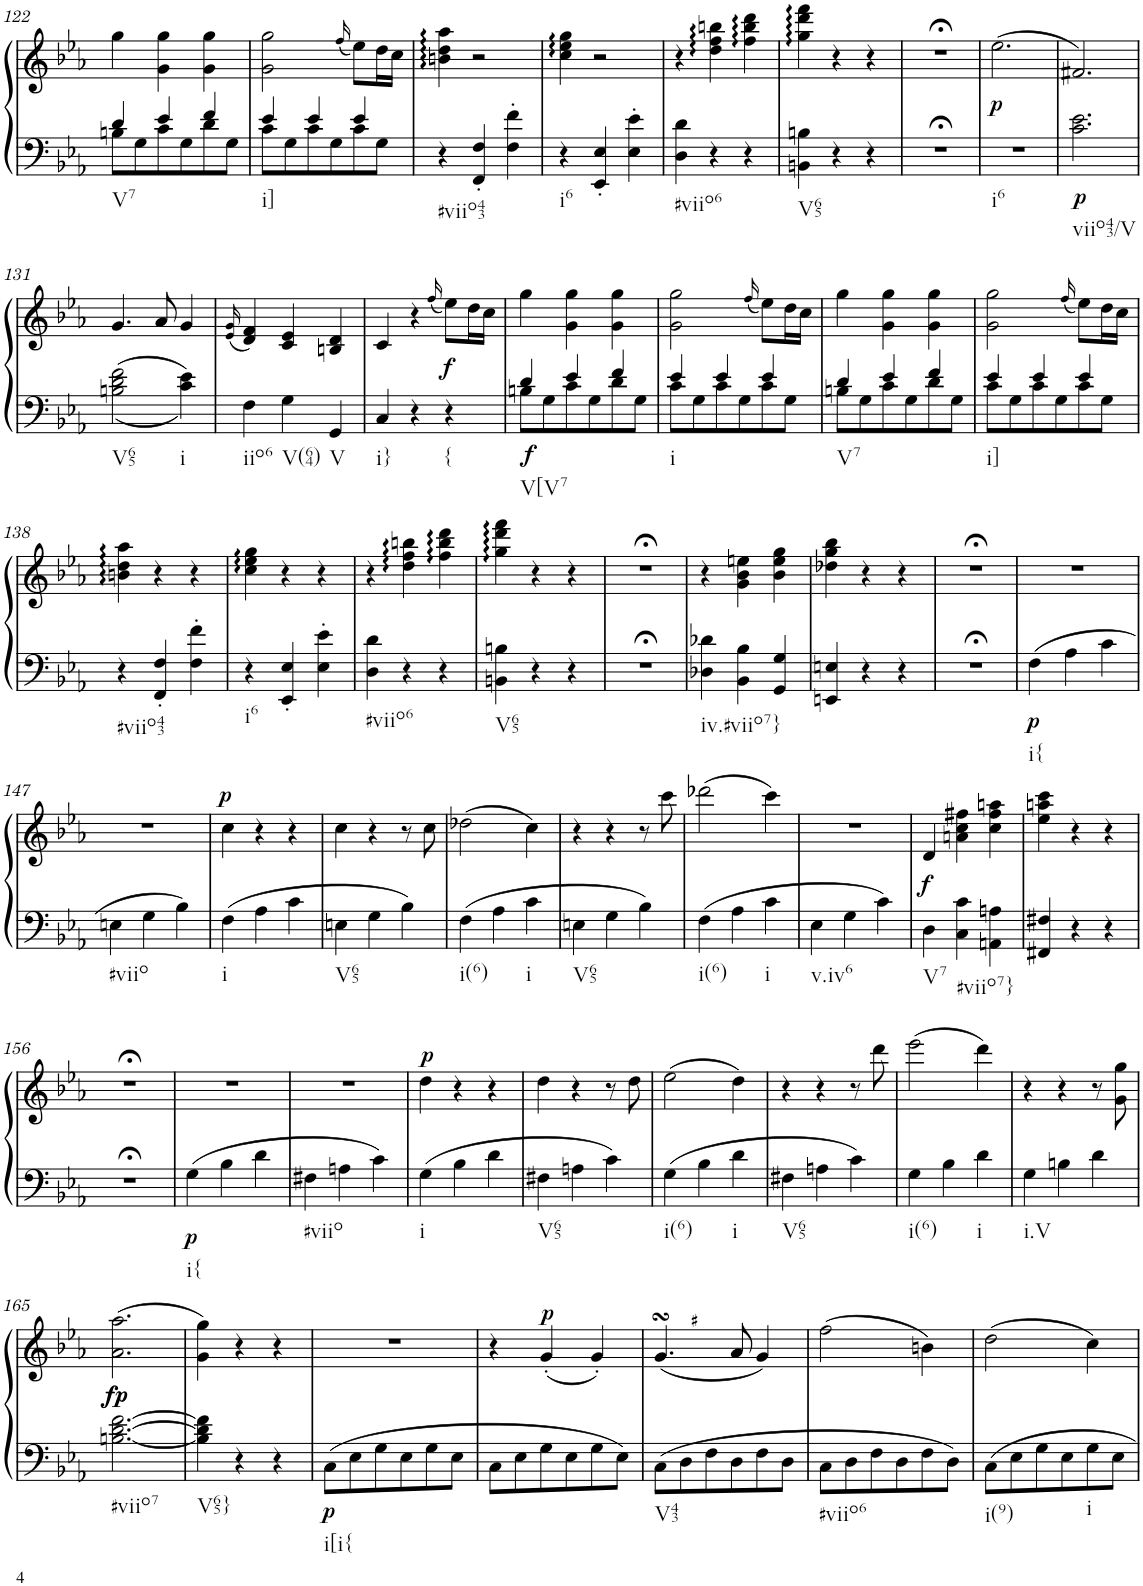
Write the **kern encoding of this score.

**kern	**kern	**dynam
*part1	*part1	*part1
*staff2	*staff1	*staff1/2
*I"Piano	*	*
*I'Pno.	*	*
!!LO:PB:g=z
*clefF4	*clefG2	*
*k[b-e-a-]	*k[b-e-a-]	*
*M3/4	*M3/4	*
=122	=122	=122
*^	*	*
!LO:TX:b:t=V7	!	!	!
4d/	8Bn\L	4gg\	.
.	8G\	.	.
4e-/	8c\	4g\ 4gg\	.
.	8G\	.	.
4f/	8d\	4g\ 4gg\	.
.	8G\J	.	.
=123	=123	=123	=123
!LO:TX:b:t=i]	!	!	!
4e-/	8c\L	2g\ 2gg\	.
.	8G\	.	.
4e-/	8c\	.	.
.	8G\	.	.
.	.	(16qff/	.
4e-/	8c\	8ee-\L)	.
.	8G\J	16dd\L	.
.	.	16cc\JJ	.
*v	*v	*	*
=124	=124	=124
!LO:TX:b:t=#viio43	!	!
4r	4bn\ 4dd\ 4aa-\	.
4FF/' 4F/'	2r	.
4F\' 4f\'	.	.
=125	=125	=125
!LO:TX:b:t=i6	!	!
4r	4cc\ 4ee-\ 4gg\	.
4EE-/' 4E-/'	2r	.
4E-\' 4e-\'	.	.
=126	=126	=126
!LO:TX:b:t=#viio6	!	!
4D\ 4d\	4r	.
4r	4dd\ 4ff\ 4bbn\	.
4r	4ff\ 4bb\ 4ddd\	.
=127	=127	=127
!LO:TX:b:t=V65	!	!
4BBn\ 4Bn\	4gg\ 4ddd\ 4fff\	.
4r	4r	.
4r	4r	.
=128	=128	=128
2.r;<	2.r;<	.
=129	=129	=129
!LO:TX:b:t=i6	!	!
!	!	!LO:DY:b
2.r	(2.ee-\	p
=130	=130	=130
!LO:TX:b:t=viio43/V	!	!
!	!	!LO:DY:b=2
2.c\ 2.e-\	2.f#X/)	p
!!LO:LB:g=z
=131	=131	=131
!LO:TX:b:t=V65	!	!
2Bn\ 2d\ 2f\	4.g/	.
.	8a-/	.
!LO:TX:b:t=i	!	!
4c\ 4e-\	4g/	.
=132	=132	=132
.	(16qe-/ 16qg/	.
!LO:TX:b:t=iio6	!	!
4F\	4d/ 4f/)	.
!LO:TX:b:t=V(64)	!	!
4G\	4c/ 4e-/	.
!LO:TX:b:t=V	!	!
4GG/	4Bn/ 4d/	.
=133	=133	=133
!LO:TX:b:t=i}	!	!
4C/	4c/	.
4r	4r	.
.	(16qff/	.
!LO:TX:b:t={	!	!
!	!	!LO:DY:b
4r	8ee-\L)	f
.	16dd\L	.
.	16cc\JJ	.
=134	=134	=134
*^	*	*
!LO:TX:b:t=V[V7	!	!	!
!	!	!	!LO:DY:b=2
4d/	8Bn\L	4gg\	f
.	8G\	.	.
4e-/	8c\	4g\ 4gg\	.
.	8G\	.	.
4f/	8d\	4g\ 4gg\	.
.	8G\J	.	.
=135	=135	=135	=135
!LO:TX:b:t=i	!	!	!
4e-/	8c\L	2g\ 2gg\	.
.	8G\	.	.
4e-/	8c\	.	.
.	8G\	.	.
.	.	(16qff/	.
4e-/	8c\	8ee-\L)	.
.	8G\J	16dd\L	.
.	.	16cc\JJ	.
=136	=136	=136	=136
!LO:TX:b:t=V7	!	!	!
4d/	8Bn\L	4gg\	.
.	8G\	.	.
4e-/	8c\	4g\ 4gg\	.
.	8G\	.	.
4f/	8d\	4g\ 4gg\	.
.	8G\J	.	.
=137	=137	=137	=137
!LO:TX:b:t=i]	!	!	!
4e-/	8c\L	2g\ 2gg\	.
.	8G\	.	.
4e-/	8c\	.	.
.	8G\	.	.
.	.	(16qff/	.
4e-/	8c\	8ee-\L)	.
.	8G\J	16dd\L	.
.	.	16cc\JJ	.
*v	*v	*	*
!!LO:LB:g=z
=138	=138	=138
!LO:TX:b:t=#viio43	!	!
4r	4bn\ 4dd\ 4aa-\	.
4FF/' 4F/'	4r	.
4F\' 4f\'	4r	.
=139	=139	=139
!LO:TX:b:t=i6	!	!
4r	4cc\ 4ee-\ 4gg\	.
4EE-/' 4E-/'	4r	.
4E-\' 4e-\'	4r	.
=140	=140	=140
!LO:TX:b:t=#viio6	!	!
4D\ 4d\	4r	.
4r	4dd\ 4ff\ 4bbn\	.
4r	4ff\ 4bb\ 4ddd\	.
=141	=141	=141
!LO:TX:b:t=V65	!	!
4BBn\ 4Bn\	4gg\ 4ddd\ 4fff\	.
4r	4r	.
4r	4r	.
=142	=142	=142
2.r;<	2.r;<	.
=143	=143	=143
!LO:TX:b:t=iv.#viio7}	!	!
4D-X\ 4d-X\	4r	.
4BB-\ 4B-\	4g\ 4b-\ 4een\	.
4GG/ 4G/	4b-\ 4ee\ 4gg\	.
=144	=144	=144
4EEn/ 4En/	4dd-X\ 4gg\ 4bb-\	.
4r	4r	.
4r	4r	.
=145	=145	=145
2.r;<	2.r;<	.
=146	=146	=146
!LO:TX:b:t=i{	!	!
!	!	!LO:DY:b=2
4F\	2.r	p
4A-\	.	.
4c\	.	.
!!LO:LB:g=z
=147	=147	=147
!LO:TX:b:t=#viio	!	!
4En\	2.r	.
4G\	.	.
4B-\	.	.
=148	=148	=148
!LO:TX:b:t=i	!	!
!	!	!LO:DY:a
4F\	4cc\	p
4A-\	4r	.
4c\	4r	.
=149	=149	=149
!LO:TX:b:t=V65	!	!
4En\	4cc\	.
4G\	4r	.
4B-\	8r	.
.	8cc\	.
=150	=150	=150
!LO:TX:b:t=i(6)	!	!
4F\	(2dd-X\	.
4A-\	.	.
!LO:TX:b:t=i	!	!
4c\	4cc\)	.
=151	=151	=151
!LO:TX:b:t=V65	!	!
4En\	4r	.
4G\	4r	.
4B-\	8r	.
.	8ccc\	.
=152	=152	=152
!LO:TX:b:t=i(6)	!	!
4F\	(2ddd-X\	.
4A-\	.	.
!LO:TX:b:t=i	!	!
4c\	4ccc\)	.
=153	=153	=153
!LO:TX:b:t=v.iv6	!	!
4E-\	2.r	.
4G\	.	.
4c\	.	.
=154	=154	=154
!LO:TX:b:t=V7	!	!
!	!	!LO:DY:b
4D\	4d/	f
!LO:TX:b:t=#viio7}	!	!
4C\ 4c\	4an\ 4cc\ 4ff#X\	.
4AAn\ 4An\	4cc\ 4ff#\ 4aan\	.
=155	=155	=155
4FF#X/ 4F#X/	4ee-\ 4aan\ 4ccc\	.
4r	4r	.
4r	4r	.
!!LO:LB:g=z
=156	=156	=156
2.r;<	2.r;<	.
=157	=157	=157
!LO:TX:b:t=i{	!	!
!	!	!LO:DY:b=2
4G\	2.r	p
4B-\	.	.
4d\	.	.
=158	=158	=158
!LO:TX:b:t=#viio	!	!
4F#X\	2.r	.
4An\	.	.
4c\	.	.
=159	=159	=159
!LO:TX:b:t=i	!	!
!	!	!LO:DY:a
4G\	4dd\	p
4B-\	4r	.
4d\	4r	.
=160	=160	=160
!LO:TX:b:t=V65	!	!
4F#X\	4dd\	.
4An\	4r	.
4c\	8r	.
.	8dd\	.
=161	=161	=161
!LO:TX:b:t=i(6)	!	!
4G\	(2ee-\	.
4B-\	.	.
!LO:TX:b:t=i	!	!
4d\	4dd\)	.
=162	=162	=162
!LO:TX:b:t=V65	!	!
4F#X\	4r	.
4An\	4r	.
4c\	8r	.
.	8ddd\	.
=163	=163	=163
!LO:TX:b:t=i(6)	!	!
4G\	(2eee-\	.
4B-\	.	.
!LO:TX:b:t=i	!	!
4d\	4ddd\)	.
=164	=164	=164
!LO:TX:b:t=i.V	!	!
4G\	4r	.
4Bn\	4r	.
4d\	8r	.
.	8g\ 8gg\	.
!!LO:LB:g=z
=165	=165	=165
!LO:TX:b:t=#viio7	!	!
!	!	!LO:DY:b
!	!	!LO:DY:n=1:b
[2.Bn\ [2.d\ [2.f\	(2.a-\ 2.aa-\	fp fp
=166	=166	=166
!LO:TX:b:t=V65}	!	!
4B\] 4d\] 4f\]	4g\ 4gg\)	.
4r	4r	.
4r	4r	.
=167	=167	=167
!LO:TX:b:t=i[i{	!	!
!	!	!LO:DY:b=2
8C\L	2.r	p
8E-\	.	.
8G\	.	.
8E-\	.	.
8G\	.	.
8E-\J	.	.
=168	=168	=168
8C\L	4r	.
8E-\	.	.
!	!	!LO:DY:a
8G\	(4g'/	p
8E-\	.	.
8G\	4g'/)	.
8E-\J	.	.
=169	=169	=169
!LO:TX:b:t=V43	!	!
8C\L	(4.gsSsS/	.
8D\	.	.
8F\	.	.
8D\	8a-/	.
8F\	4g/)	.
8D\J	.	.
=170	=170	=170
!LO:TX:b:t=#viio6	!	!
8C\L	(2ff\	.
8D\	.	.
8F\	.	.
8D\	.	.
8F\	4bn\)	.
8D\J	.	.
=171	=171	=171
!LO:TX:b:t=i(9)	!	!
8C\L	(2dd\	.
8E-\	.	.
8G\	.	.
8E-\	.	.
!LO:TX:b:t=i	!	!
8G\	4cc\)	.
8E-\J	.	.
=	=	=
*-	*-	*-
